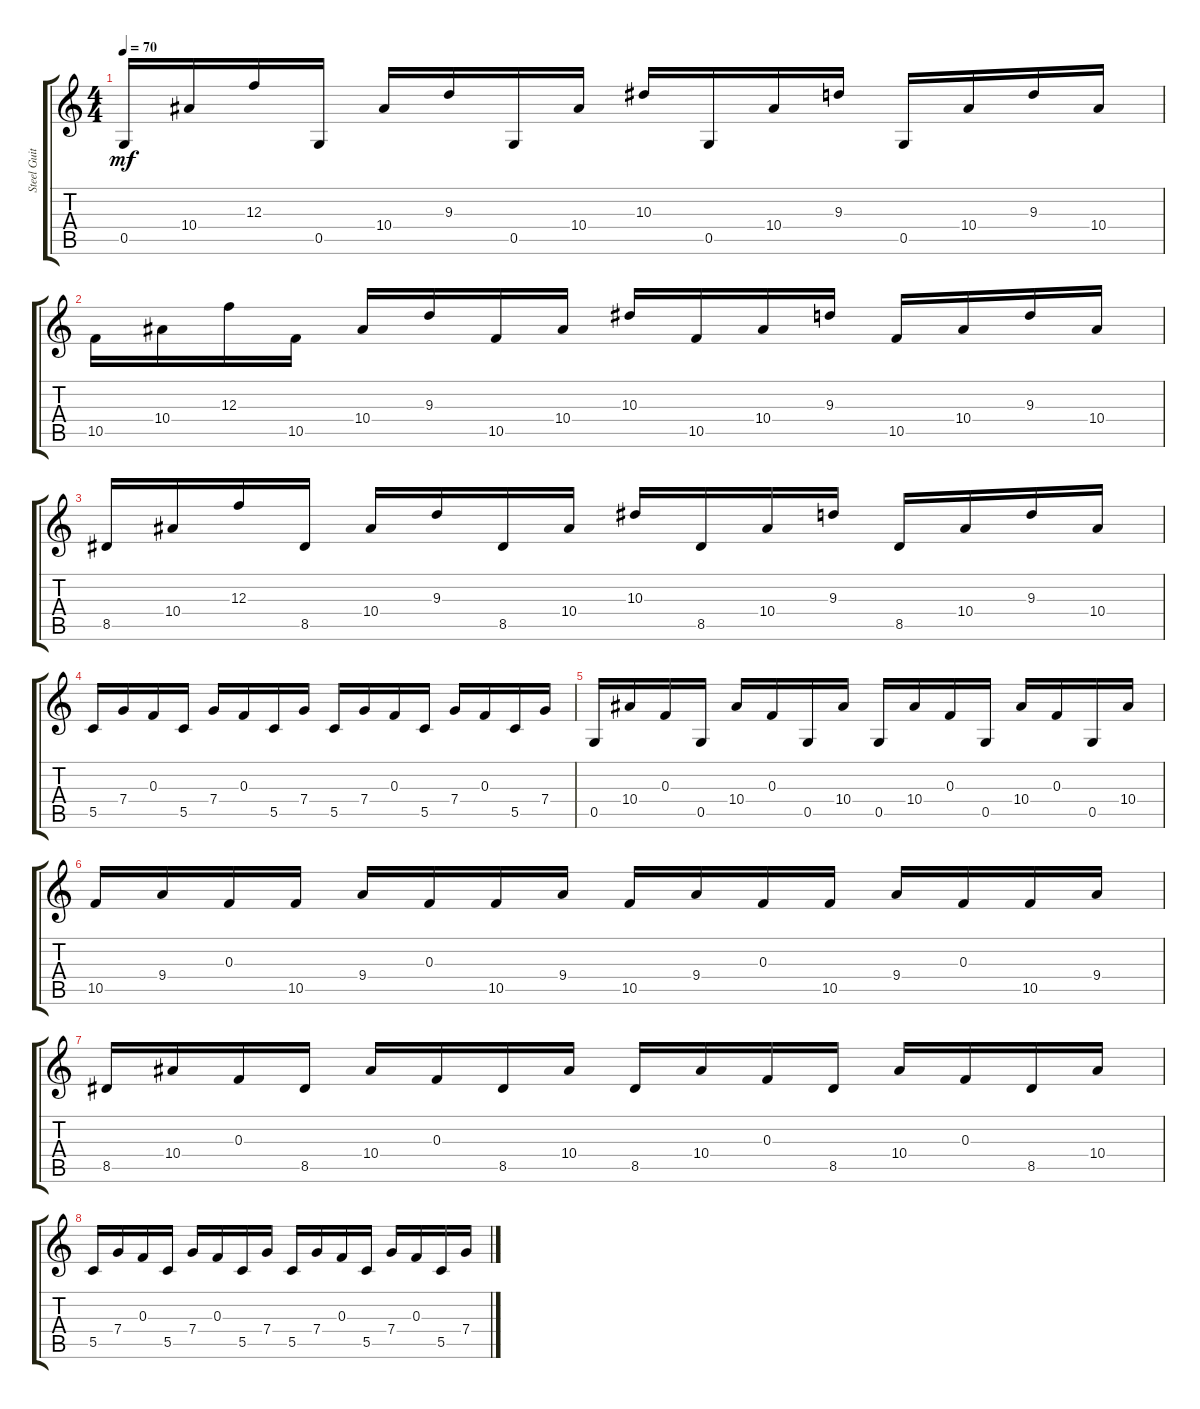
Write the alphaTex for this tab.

\track ("Steel Guitar" "Steel Guit") {instrument acousticguitarsteel}
\staff {score tabs}
\tuning (D4 A3 F3 C3 G2 D2) {hide}
\ts (4 4)
\tempo 70
\clef g2
\ks c
0.5.16{dy mf instrument acousticguitarsteel} 10.4.16 12.3.16 0.5.16 10.4.16 9.3.16 0.5.16 10.4.16 10.3.16 0.5.16 10.4.16 9.3.16 0.5.16 10.4.16 9.3.16 10.4.16 |
10.5.16 10.4.16 12.3.16 10.5.16 10.4.16 9.3.16 10.5.16 10.4.16 10.3.16 10.5.16 10.4.16 9.3.16 10.5.16 10.4.16 9.3.16 10.4.16 |
8.5.16 10.4.16 12.3.16 8.5.16 10.4.16 9.3.16 8.5.16 10.4.16 10.3.16 8.5.16 10.4.16 9.3.16 8.5.16 10.4.16 9.3.16 10.4.16 |
5.5.16 7.4.16 0.3.16 5.5.16 7.4.16 0.3.16 5.5.16 7.4.16 5.5.16 7.4.16 0.3.16 5.5.16 7.4.16 0.3.16 5.5.16 7.4.16 |
0.5.16 10.4.16 0.3.16 0.5.16 10.4.16 0.3.16 0.5.16 10.4.16 0.5.16 10.4.16 0.3.16 0.5.16 10.4.16 0.3.16 0.5.16 10.4.16 |
10.5.16 9.4.16 0.3.16 10.5.16 9.4.16 0.3.16 10.5.16 9.4.16 10.5.16 9.4.16 0.3.16 10.5.16 9.4.16 0.3.16 10.5.16 9.4.16 |
8.5.16 10.4.16 0.3.16 8.5.16 10.4.16 0.3.16 8.5.16 10.4.16 8.5.16 10.4.16 0.3.16 8.5.16 10.4.16 0.3.16 8.5.16 10.4.16 |
5.5.16 7.4.16 0.3.16 5.5.16 7.4.16 0.3.16 5.5.16 7.4.16 5.5.16 7.4.16 0.3.16 5.5.16 7.4.16 0.3.16 5.5.16 7.4.16
